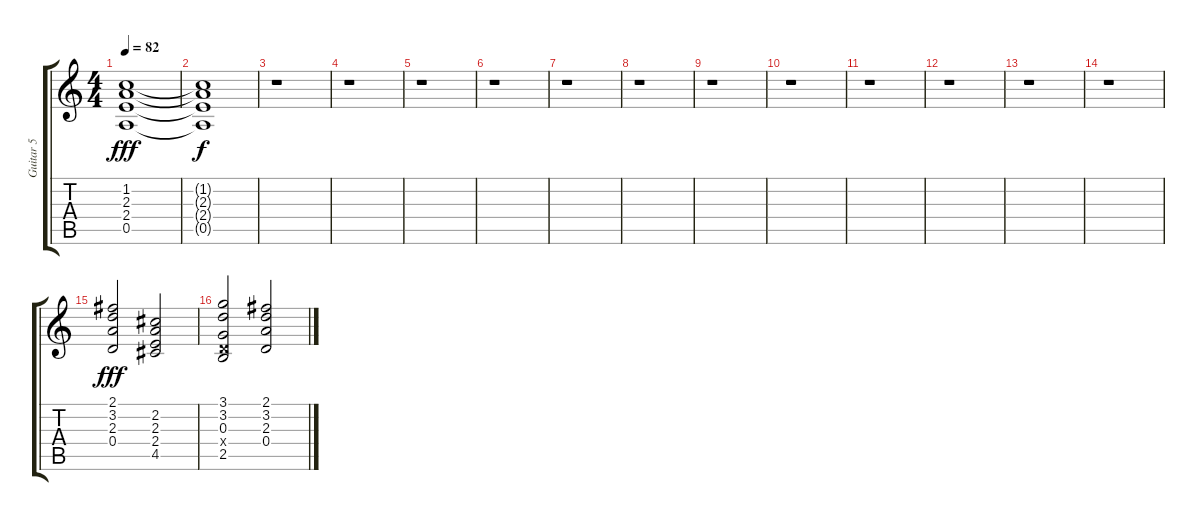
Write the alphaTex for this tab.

\track ("Guitar 5" "Guitar 5") {instrument overdrivenguitar}
\staff {score tabs}
\tuning (E4 B3 G3 D3 A2 E2) {hide}
\ts (4 4)
\tempo 82
\clef g2
\ks c
(1.2 2.3 2.4 0.5).1{dy fff} |
(1.2{t} 2.3{t} 2.4{t} 0.5{t}).1{dy f} |
r.1 |
r.1 |
r.1 |
r.1 |
r.1 |
r.1 |
r.1 |
r.1 |
r.1 |
r.1 |
r.1 |
r.1 |
(2.1 3.2 2.3 0.4).2{dy fff} (2.2 2.3 2.4 4.5).2 |
(3.1 3.2 0.3 0.4{x} 2.5).2 (2.1 3.2 2.3 0.4).2
